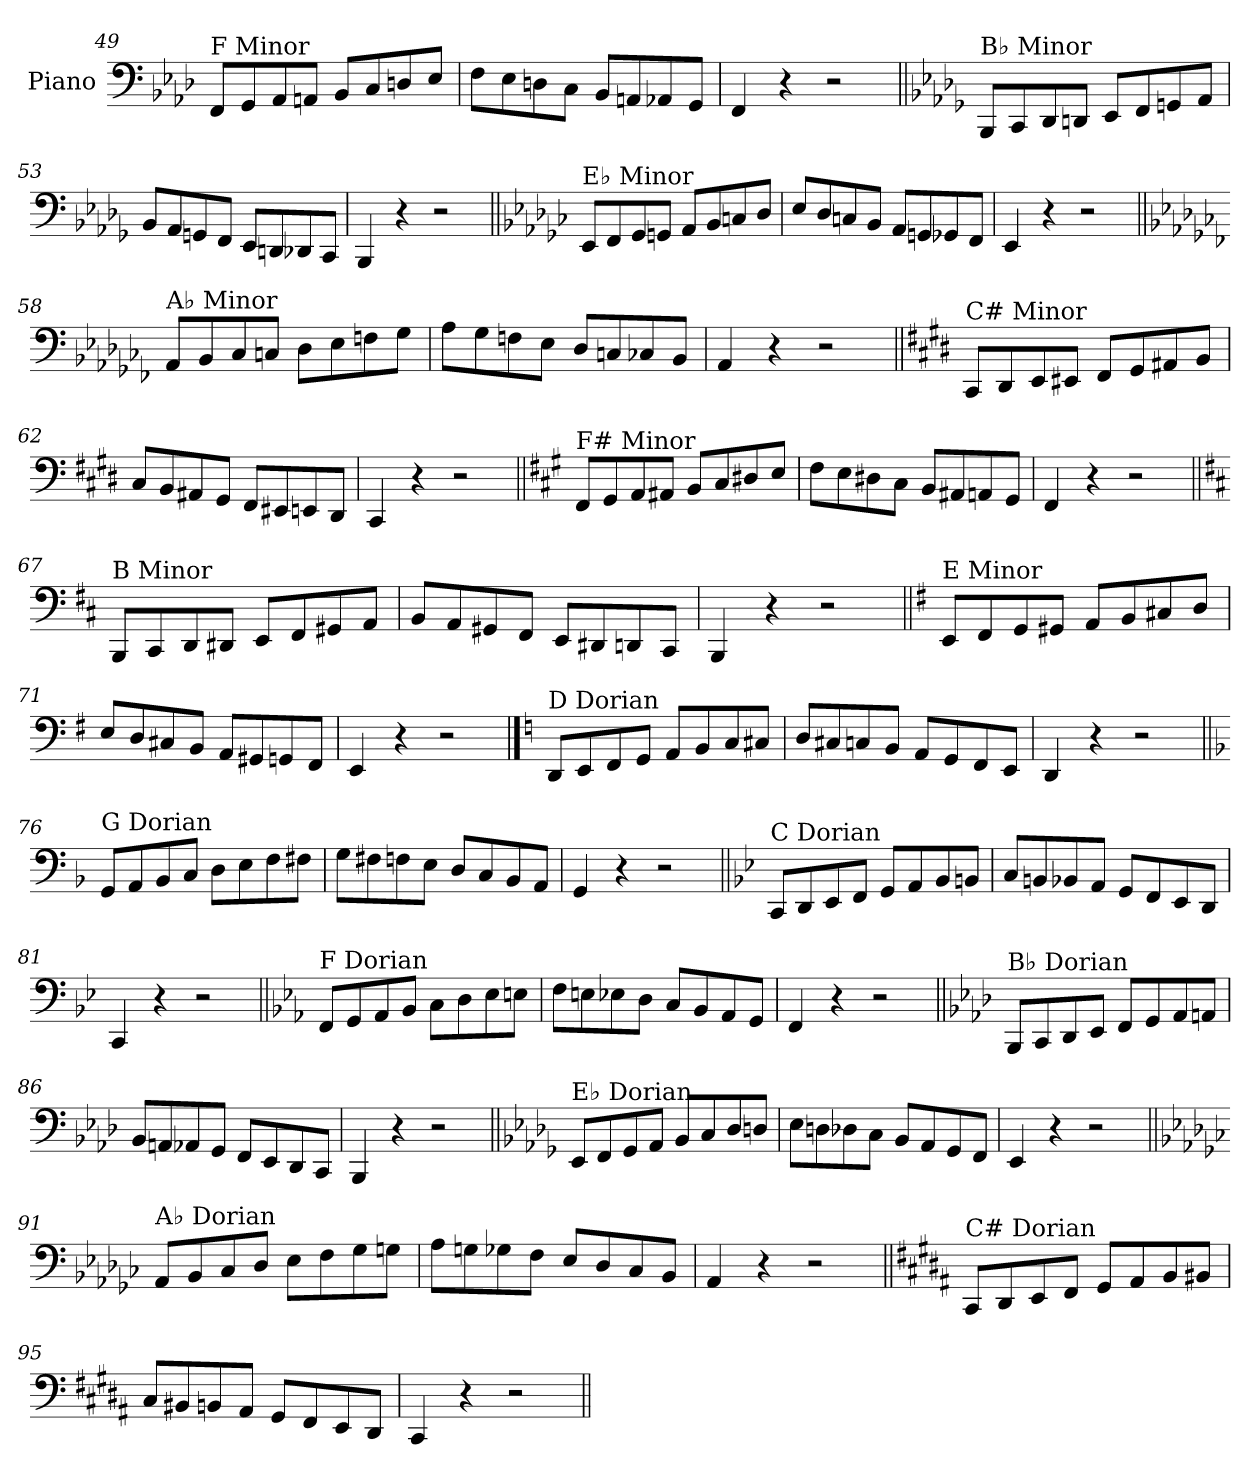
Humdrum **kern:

**kern
*part1
*staff1
*I"Piano
*I'Pno.
!!LO:LB:g=z
*clefF4
*k[b-e-a-d-]
=49
!LO:TX:a:t=F Minor
8FF/L
8GG/
8AA-/
8AAn/J
8BB-/L
8C/
8Dn/
8E-/J
=50
8F\L
8E-\
8Dn\
8C\J
8BB-/L
8AAn/
8AA-X/
8GG/J
=51
4FF/
4r
2r
=52||
*k[b-e-a-d-g-]
!LO:TX:a:t=B♭ Minor
8BBB-/L
8CC/
8DD-/
8DDn/J
8EE-/L
8FF/
8GGn/
8AA-/J
=53
8BB-/L
8AA-/
8GGn/
8FF/J
8EE-/L
8DDn/
8DD-X/
8CC/J
=54
4BBB-/
4r
2r
!!LO:LB:g=z
=55||
*k[b-e-a-d-g-c-]
!LO:TX:a:t=E♭ Minor
8EE-/L
8FF/
8GG-/
8GGn/J
8AA-/L
8BB-/
8Cn/
8D-/J
=56
8E-/L
8D-/
8Cn/
8BB-/J
8AA-/L
8GGn/
8GG-X/
8FF/J
=57
4EE-/
4r
2r
=58||
*k[b-e-a-d-g-c-f-]
!LO:TX:a:t=A♭ Minor
8AA-/L
8BB-/
8C-/
8Cn/J
8D-\L
8E-\
8Fn\
8G-\J
=59
8A-\L
8G-\
8Fn\
8E-\J
8D-/L
8Cn/
8C-X/
8BB-/J
=60
4AA-/
4r
2r
!!LO:LB:g=z
=61||
*k[f#c#g#d#]
!LO:TX:a:t=C# Minor
8CC#/L
8DD#/
8EE/
8EE#X/J
8FF#/L
8GG#/
8AA#X/
8BB/J
=62
8C#/L
8BB/
8AA#X/
8GG#/J
8FF#/L
8EE#X/
8EEn/
8DD#/J
=63
4CC#/
4r
2r
=64||
*k[f#c#g#]
!LO:TX:a:t=F# Minor
8FF#/L
8GG#/
8AA/
8AA#X/J
8BB/L
8C#/
8D#X/
8E/J
=65
8F#\L
8E\
8D#X\
8C#\J
8BB/L
8AA#X/
8AAn/
8GG#/J
=66
4FF#/
4r
2r
!!LO:LB:g=z
=67||
*k[f#c#]
!LO:TX:a:t=B Minor
8BBB/L
8CC#/
8DD/
8DD#X/J
8EE/L
8FF#/
8GG#X/
8AA/J
=68
8BB/L
8AA/
8GG#X/
8FF#/J
8EE/L
8DD#X/
8DDn/
8CC#/J
=69
4BBB/
4r
2r
=70||
*k[f#]
!LO:TX:a:t=E Minor
8EE/L
8FF#/
8GG/
8GG#X/J
8AA/L
8BB/
8C#X/
8D/J
=71
8E/L
8D/
8C#X/
8BB/J
8AA/L
8GG#X/
8GGn/
8FF#/J
=72
4EE/
4r
2r
!!LO:PB:g=z
==73
*k[]
!LO:TX:a:t=D Dorian
8DD/L
8EE/
8FF/
8GG/J
8AA/L
8BB/
8C/
8C#X/J
=74
8D/L
8C#X/
8Cn/
8BB/J
8AA/L
8GG/
8FF/
8EE/J
=75
4DD/
4r
2r
=76||
*k[b-]
!LO:TX:a:t=G Dorian
8GG/L
8AA/
8BB-/
8C/J
8D\L
8E\
8F\
8F#X\J
=77
8G\L
8F#X\
8Fn\
8E\J
8D/L
8C/
8BB-/
8AA/J
=78
4GG/
4r
2r
!!LO:LB:g=z
=79||
*k[b-e-]
!LO:TX:a:t=C Dorian
8CC/L
8DD/
8EE-/
8FF/J
8GG/L
8AA/
8BB-/
8BBn/J
=80
8C/L
8BBn/
8BB-X/
8AA/J
8GG/L
8FF/
8EE-/
8DD/J
=81
4CC/
4r
2r
=82||
*k[b-e-a-]
!LO:TX:a:t=F Dorian
8FF/L
8GG/
8AA-/
8BB-/J
8C\L
8D\
8E-\
8En\J
=83
8F\L
8En\
8E-X\
8D\J
8C/L
8BB-/
8AA-/
8GG/J
=84
4FF/
4r
2r
!!LO:LB:g=z
=85||
*k[b-e-a-d-]
!LO:TX:a:t=B♭ Dorian
8BBB-/L
8CC/
8DD-/
8EE-/J
8FF/L
8GG/
8AA-/
8AAn/J
=86
8BB-/L
8AAn/
8AA-X/
8GG/J
8FF/L
8EE-/
8DD-/
8CC/J
=87
4BBB-/
4r
2r
=88||
*k[b-e-a-d-g-]
!LO:TX:a:t=E♭ Dorian
8EE-/L
8FF/
8GG-/
8AA-/J
8BB-/L
8C/
8D-/
8Dn/J
=89
8E-\L
8Dn\
8D-X\
8C\J
8BB-/L
8AA-/
8GG-/
8FF/J
=90
4EE-/
4r
2r
!!LO:LB:g=z
=91||
*k[b-e-a-d-g-c-]
!LO:TX:a:t=A♭ Dorian
8AA-/L
8BB-/
8C-/
8D-/J
8E-\L
8F\
8G-\
8Gn\J
=92
8A-\L
8Gn\
8G-X\
8F\J
8E-/L
8D-/
8C-/
8BB-/J
=93
4AA-/
4r
2r
=94||
*k[f#c#g#d#a#]
!LO:TX:a:t=C# Dorian
8CC#/L
8DD#/
8EE/
8FF#/J
8GG#/L
8AA#/
8BB/
8BB#X/J
=95
8C#/L
8BB#X/
8BBn/
8AA#/J
8GG#/L
8FF#/
8EE/
8DD#/J
=96
4CC#/
4r
2r
=||
*-
